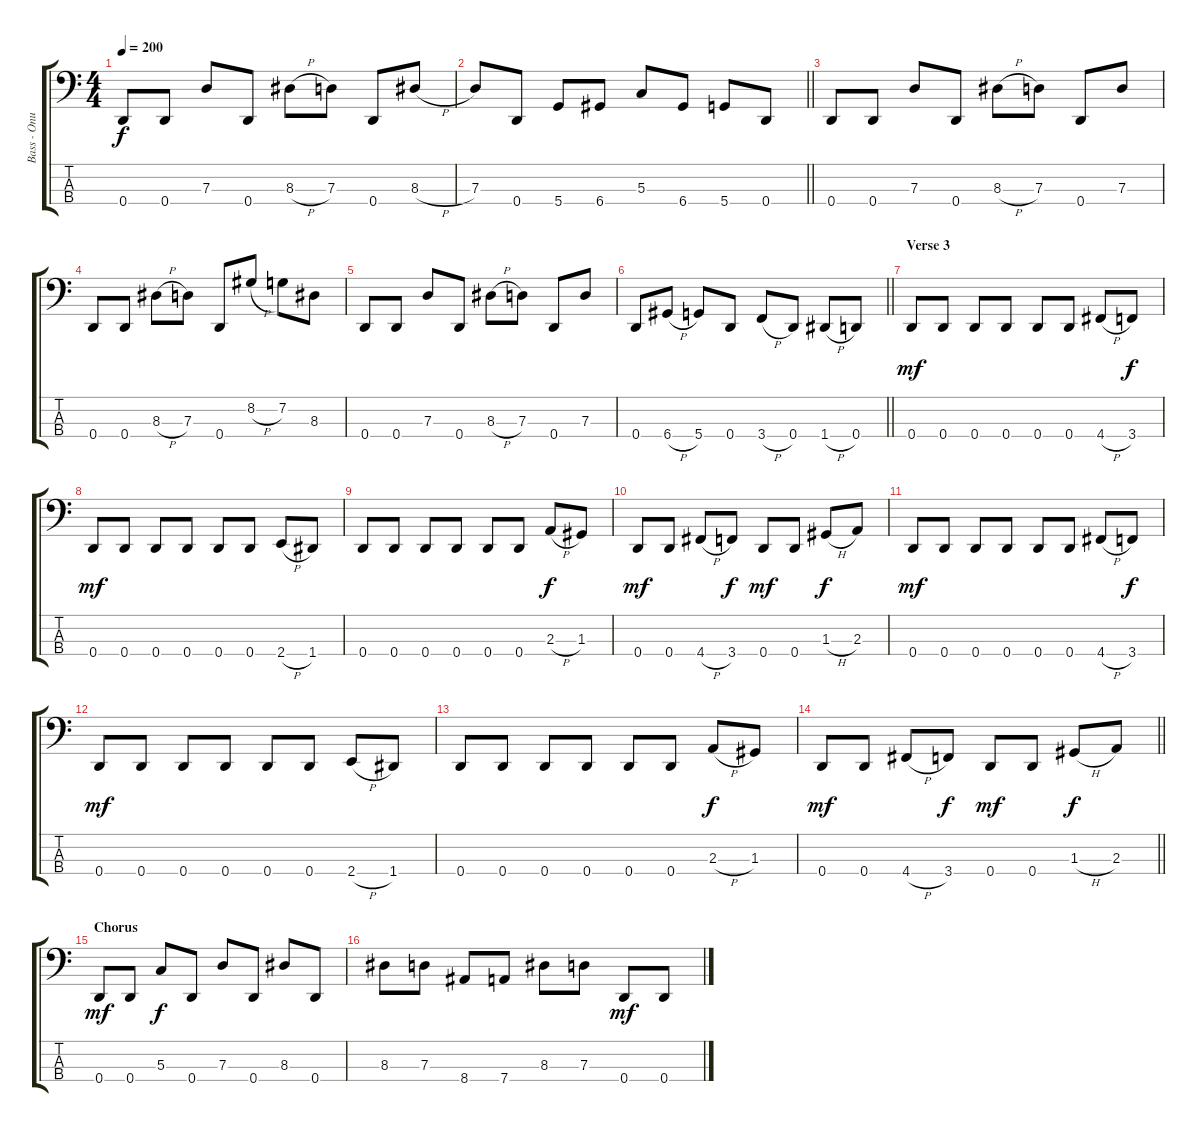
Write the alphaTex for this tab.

\track ("Bass - Onur" "Bass - Onu") {instrument electricbasspick}
\staff {score tabs}
\tuning (F2 C2 G1 D1) {hide}
\ts (4 4)
\tempo 200
\clef f4
\ks c
0.4.8{dy f} 0.4.8 7.3.8 0.4.8 8.3{h}.8 7.3.8 0.4.8 8.3{h}.8 |
\barLineRight lightlight
7.3.8 0.4.8 5.4.8 6.4.8 5.3.8 6.4.8 5.4.8 0.4.8 |
0.4.8 0.4.8 7.3.8 0.4.8 8.3{h}.8 7.3.8 0.4.8 7.3.8 |
0.4.8 0.4.8 8.3{h}.8 7.3.8 0.4.8 8.2{h}.8 7.2.8 8.3.8 |
0.4.8 0.4.8 7.3.8 0.4.8 8.3{h}.8 7.3.8 0.4.8 7.3.8 |
\barLineRight lightlight
0.4.8 6.4{h}.8 5.4.8 0.4.8 3.4{h}.8 0.4.8 1.4{h}.8 0.4.8 |
\section ("" "Verse 3")
0.4.8{dy mf} 0.4.8 0.4.8 0.4.8 0.4.8 0.4.8 4.4{h}.8 3.4.8{dy f} |
0.4.8{dy mf} 0.4.8 0.4.8 0.4.8 0.4.8 0.4.8 2.4{h}.8 1.4.8 |
0.4.8 0.4.8 0.4.8 0.4.8 0.4.8 0.4.8 2.3{h}.8{dy f} 1.3.8 |
0.4.8{dy mf} 0.4.8 4.4{h}.8 3.4.8{dy f} 0.4.8{dy mf} 0.4.8 1.3{h}.8{dy f} 2.3.8 |
0.4.8{dy mf} 0.4.8 0.4.8 0.4.8 0.4.8 0.4.8 4.4{h}.8 3.4.8{dy f} |
0.4.8{dy mf} 0.4.8 0.4.8 0.4.8 0.4.8 0.4.8 2.4{h}.8 1.4.8 |
0.4.8 0.4.8 0.4.8 0.4.8 0.4.8 0.4.8 2.3{h}.8{dy f} 1.3.8 |
\barLineRight lightlight
0.4.8{dy mf} 0.4.8 4.4{h}.8 3.4.8{dy f} 0.4.8{dy mf} 0.4.8 1.3{h}.8{dy f} 2.3.8 |
\section ("" "Chorus")
0.4.8{dy mf} 0.4.8 5.3.8{dy f} 0.4.8 7.3.8 0.4.8 8.3.8 0.4.8 |
8.3.8 7.3.8 8.4.8 7.4.8 8.3.8 7.3.8 0.4.8{dy mf} 0.4.8
